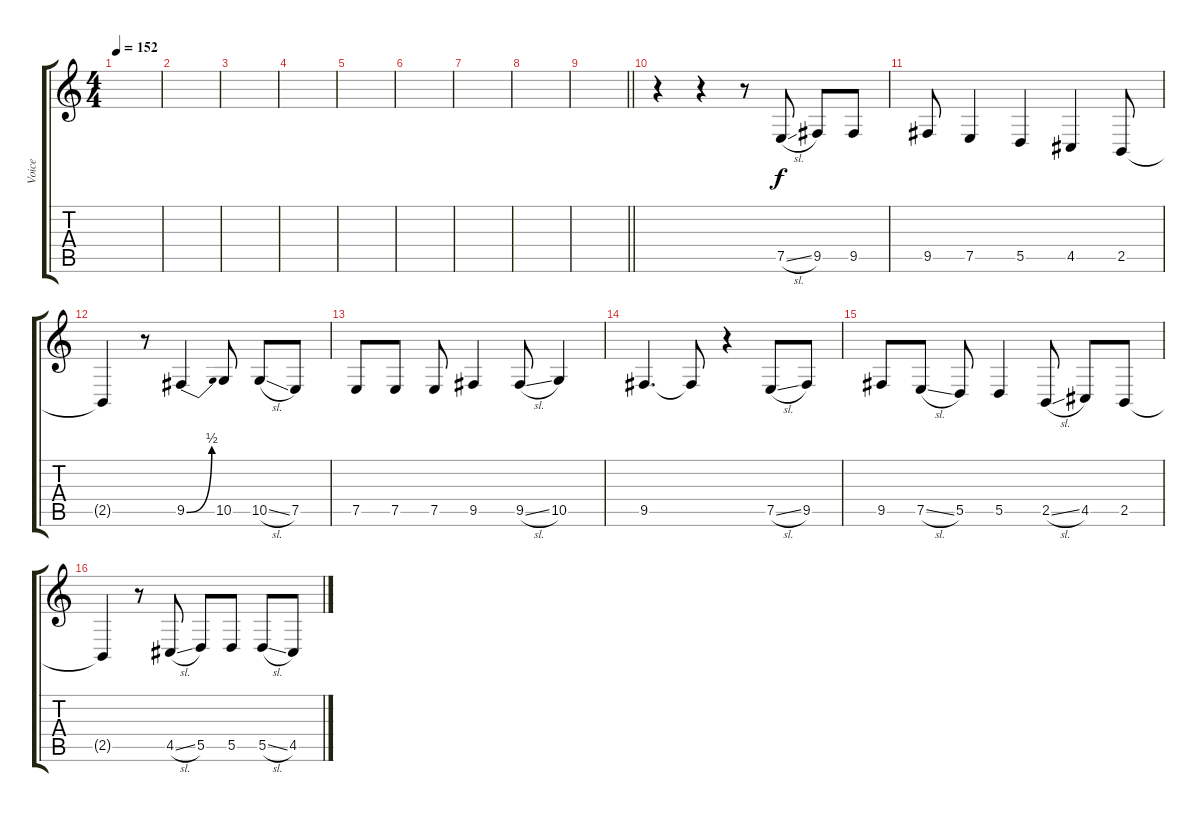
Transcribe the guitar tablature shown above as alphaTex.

\track ("Voice" "Voice") {instrument lead6voice}
\staff {score tabs}
\tuning (E4 B3 G3 D3 A2 E2) {hide}
\ts (4 4)
\tempo 152
\clef g2
\ks c
|
|
|
|
|
|
|
|
\barLineRight lightlight
|
r.4 r.4 r.8 7.5{sl}.8 9.5.8 9.5.8 |
9.5.8 7.5.4 5.5.4 4.5.4 2.5.8 |
2.5{t}.4 r.8 9.5{be (bend 0 0 60 2)}.4 10.5.8 10.5{sl}.8 7.5.8 |
7.5.8 7.5.8 7.5.8 9.5.4 9.5{sl}.8 10.5.4 |
9.5.4{d} 9.5{t}.8 r.4 7.5{sl}.8 9.5.8 |
9.5.8 7.5{sl}.8 5.5.8 5.5.4 2.5{sl}.8 4.5.8 2.5.8 |
2.5{t}.4 r.8 4.5{sl}.8 5.5.8 5.5.8 5.5{sl}.8 4.5.8
